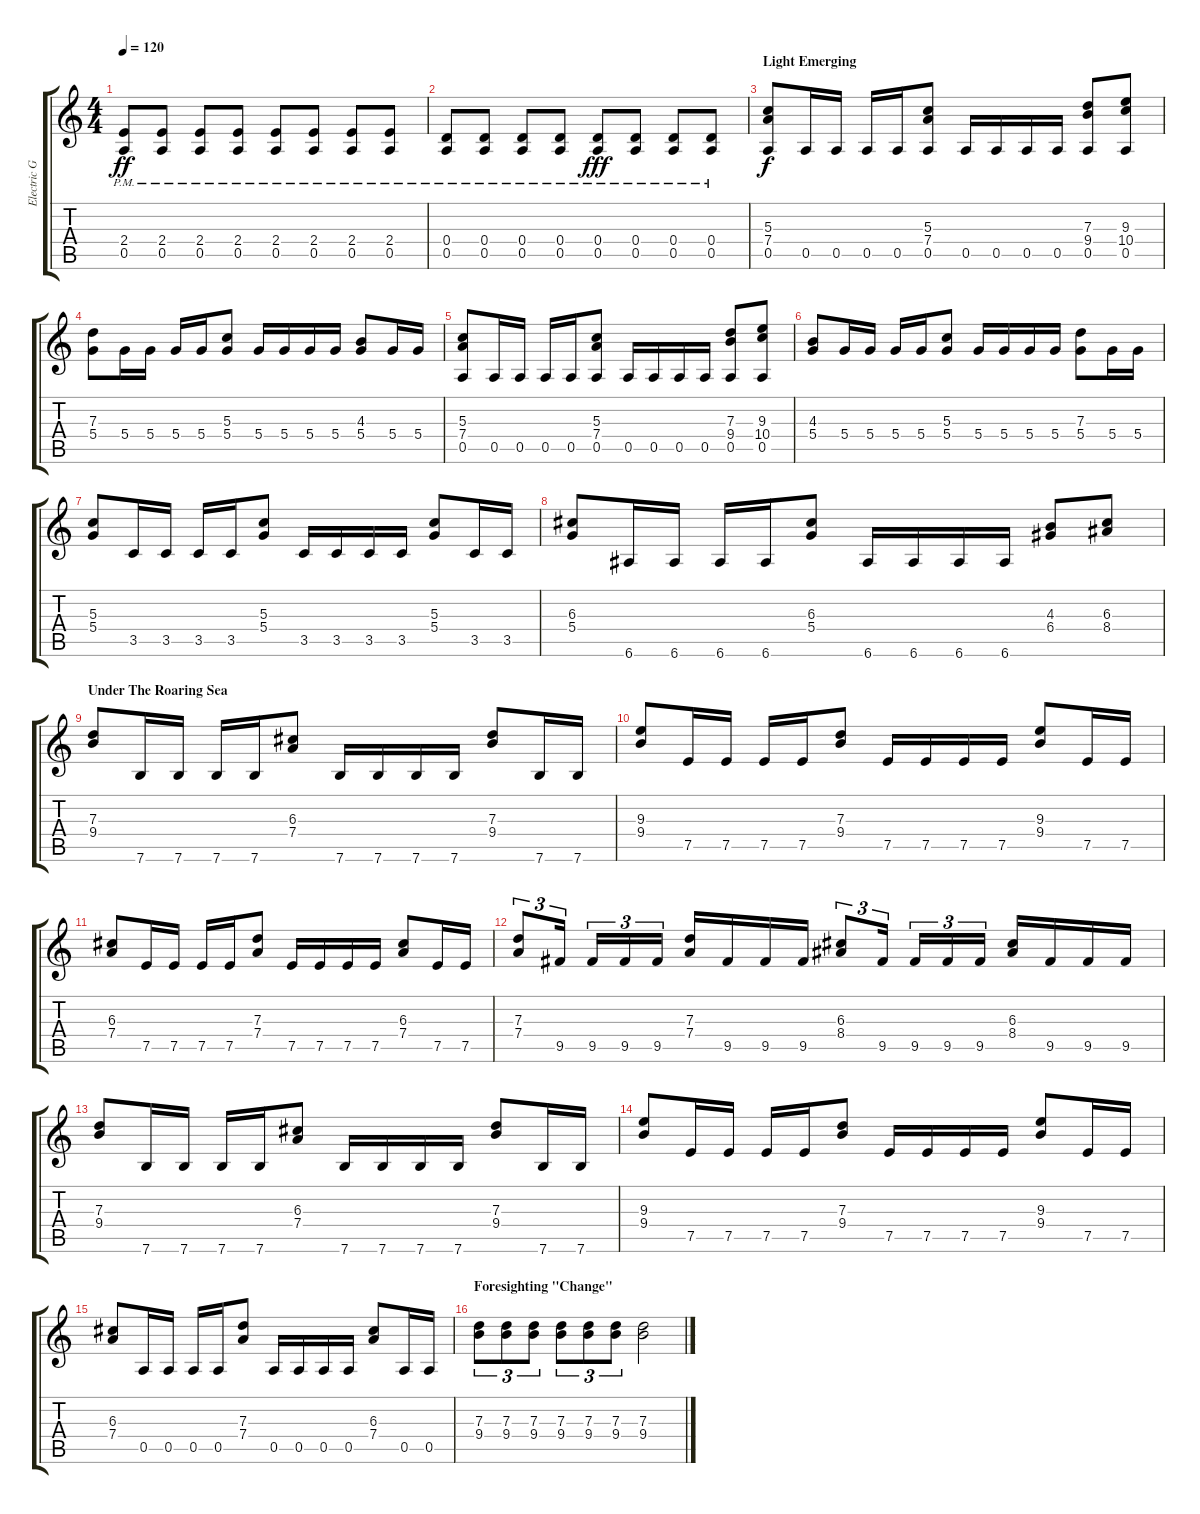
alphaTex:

\track ("Electric Guitar" "Electric G") {instrument distortionguitar}
\staff {score tabs}
\tuning (E4 B3 G3 D3 A2 E2) {hide}
\ts (4 4)
\tempo 120
\clef g2
\ks c
(2.4{pm} 0.5{pm}).8{dy ff} (2.4{pm} 0.5{pm}).8 (2.4{pm} 0.5{pm}).8 (2.4{pm} 0.5{pm}).8 (2.4{pm} 0.5{pm}).8 (2.4{pm} 0.5{pm}).8 (2.4{pm} 0.5{pm}).8 (2.4{pm} 0.5{pm}).8 |
(0.4{pm} 0.5{pm}).8 (0.4{pm} 0.5{pm}).8 (0.4{pm} 0.5{pm}).8 (0.4{pm} 0.5{pm}).8 (0.4{pm} 0.5{pm}).8{dy fff} (0.4{pm} 0.5{pm}).8 (0.4{pm} 0.5{pm}).8 (0.4{pm} 0.5{pm}).8 |
\section ("" "Light Emerging")
(5.3 7.4 0.5).8{dy f volume 14 balance 12} 0.5.16 0.5.16 0.5.16 0.5.16 (5.3 7.4 0.5).8 0.5.16 0.5.16 0.5.16 0.5.16 (7.3 9.4 0.5).8 (9.3 10.4 0.5).8 |
(7.3 5.4).8 5.4.16 5.4.16 5.4.16 5.4.16 (5.3 5.4).8 5.4.16 5.4.16 5.4.16 5.4.16 (4.3 5.4).8 5.4.16 5.4.16 |
(5.3 7.4 0.5).8 0.5.16 0.5.16 0.5.16 0.5.16 (5.3 7.4 0.5).8 0.5.16 0.5.16 0.5.16 0.5.16 (7.3 9.4 0.5).8 (9.3 10.4 0.5).8 |
(4.3 5.4).8 5.4.16 5.4.16 5.4.16 5.4.16 (5.3 5.4).8 5.4.16 5.4.16 5.4.16 5.4.16 (7.3 5.4).8 5.4.16 5.4.16 |
(5.3 5.4).8 3.5.16 3.5.16 3.5.16 3.5.16 (5.3 5.4).8 3.5.16 3.5.16 3.5.16 3.5.16 (5.3 5.4).8 3.5.16 3.5.16 |
(6.3 5.4).8 6.6.16 6.6.16 6.6.16 6.6.16 (6.3 5.4).8 6.6.16 6.6.16 6.6.16 6.6.16 (4.3 6.4).8 (6.3 8.4).8 |
\section ("" "Under The Roaring Sea")
(7.3 9.4).8 7.6.16 7.6.16 7.6.16 7.6.16 (6.3 7.4).8 7.6.16 7.6.16 7.6.16 7.6.16 (7.3 9.4).8 7.6.16 7.6.16 |
(9.3 9.4).8 7.5.16 7.5.16 7.5.16 7.5.16 (7.3 9.4).8 7.5.16 7.5.16 7.5.16 7.5.16 (9.3 9.4).8 7.5.16 7.5.16 |
(6.3 7.4).8 7.5.16 7.5.16 7.5.16 7.5.16 (7.3 7.4).8 7.5.16 7.5.16 7.5.16 7.5.16 (6.3 7.4).8 7.5.16 7.5.16 |
(7.3 7.4).8{tu (3 2)} 9.5.16{tu (3 2)} 9.5.16{tu (3 2)} 9.5.16{tu (3 2)} 9.5.16{tu (3 2)} (7.3 7.4).16 9.5.16 9.5.16 9.5.16 (6.3 8.4).8{tu (3 2)} 9.5.16{tu (3 2)} 9.5.16{tu (3 2)} 9.5.16{tu (3 2)} 9.5.16{tu (3 2)} (6.3 8.4).16 9.5.16 9.5.16 9.5.16 |
(7.3 9.4).8 7.6.16 7.6.16 7.6.16 7.6.16 (6.3 7.4).8 7.6.16 7.6.16 7.6.16 7.6.16 (7.3 9.4).8 7.6.16 7.6.16 |
(9.3 9.4).8 7.5.16 7.5.16 7.5.16 7.5.16 (7.3 9.4).8 7.5.16 7.5.16 7.5.16 7.5.16 (9.3 9.4).8 7.5.16 7.5.16 |
(6.3 7.4).8 0.5.16 0.5.16 0.5.16 0.5.16 (7.3 7.4).8 0.5.16 0.5.16 0.5.16 0.5.16 (6.3 7.4).8 0.5.16 0.5.16 |
\section ("" "Foresighting \"Change\"")
(7.3 9.4).8{tu (3 2)} (7.3 9.4).8{tu (3 2)} (7.3 9.4).8{tu (3 2)} (7.3 9.4).8{tu (3 2)} (7.3 9.4).8{tu (3 2)} (7.3 9.4).8{tu (3 2)} (7.3 9.4).2
